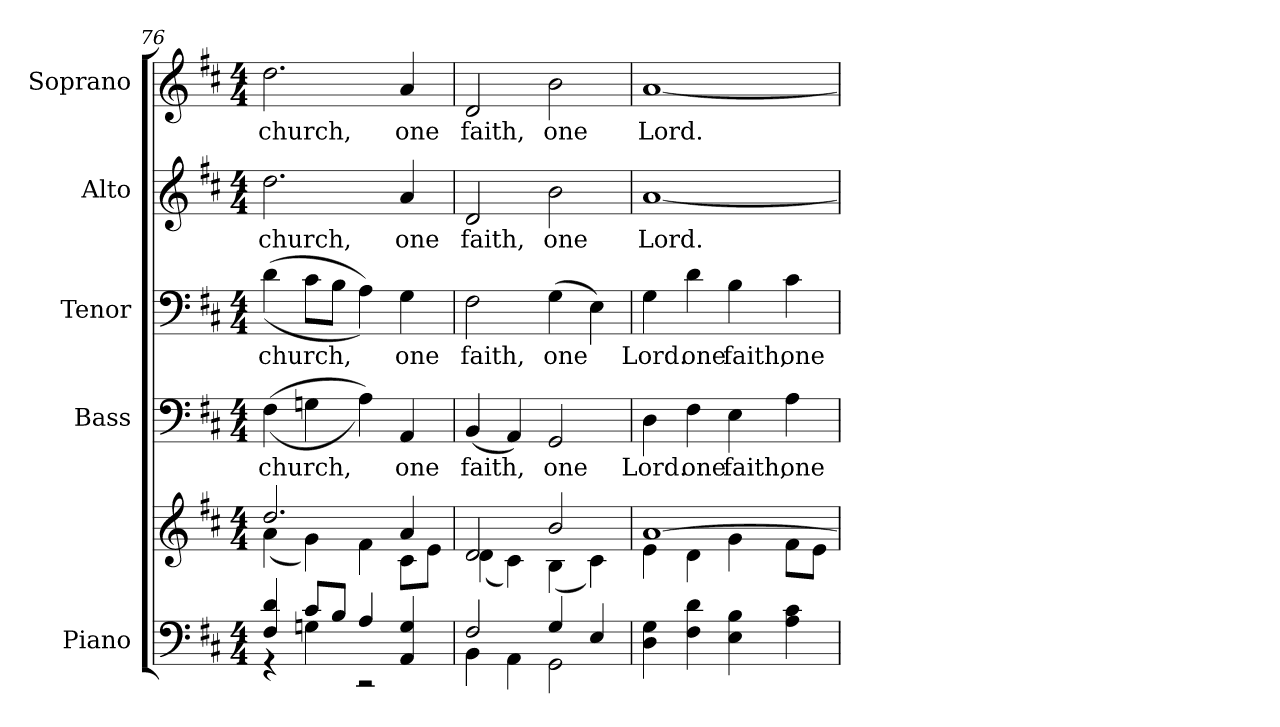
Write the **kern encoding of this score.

**kern	**kern	**kern	**text	**kern	**text	**kern	**text	**kern	**text
*part5	*part5	*part4	*part4	*part3	*part3	*part2	*part2	*part1	*part1
*staff6	*staff5	*staff4	*staff4	*staff3	*staff3	*staff2	*staff2	*staff1	*staff1
*I"Piano	*	*I"Bass	*	*I"Tenor	*	*I"Alto	*	*I"Soprano	*
*I'Pno.	*	*I'B.	*	*I'T.	*	*I'A.	*	*I'S.	*
!!LO:PB:g=z
*clefF4	*clefG2	*clefF4	*	*clefF4	*	*clefG2	*	*clefG2	*
*k[f#c#]	*k[f#c#]	*k[f#c#]	*	*k[f#c#]	*	*k[f#c#]	*	*k[f#c#]	*
*D:	*D:	*D:	*	*D:	*	*D:	*	*D:	*
*M4/4	*M4/4	*M4/4	*	*M4/4	*	*M4/4	*	*M4/4	*
=76	=76	=76	=76	=76	=76	=76	=76	=76	=76
*^	*^	*	*	*	*	*	*	*	*
!	!	!	!	!	!LO:LY:b:color=#000000	!	!	!	!	!	!
!	!	!	!	!	!	!	!LO:LY:b:color=#000000	!	!	!	!
!	!	!	!	!	!	!	!	!	!LO:LY:b:color=#000000	!	!
!	!	!	!	!	!	!	!	!	!	!	!LO:LY:b:color=#000000
4F#i/ 4di	4r	2.ddi/	(4ai\	((4F#i\	church,	((4di\	church,	2.ddi\	church,	2.ddi\	church,
8c#i/L	4Gni\	.	4gi\)	4Gni\	.	8c#i\L	.	.	.	.	.
8Bi/J	.	.	.	.	.	8Bi\J	.	.	.	.	.
4Ai/	2r	.	4f#i\	4Ai\))	.	4Ai\))	.	.	.	.	.
!	!	!	!	!	!LO:LY:b:color=#000000	!	!	!	!	!	!
!	!	!	!	!	!	!	!LO:LY:b:color=#000000	!	!	!	!
!	!	!	!	!	!	!	!	!	!LO:LY:b:color=#000000	!	!
!	!	!	!	!	!	!	!	!	!	!	!LO:LY:b:color=#000000
4AAi/ 4Gi	.	4ai/	8c#i\L	4AAi/	one	4Gi\	one	4ai/	one	4ai/	one
.	.	.	8ei\J	.	.	.	.	.	.	.	.
=77	=77	=77	=77	=77	=77	=77	=77	=77	=77	=77	=77
!	!	!	!	!	!LO:LY:b:color=#000000	!	!	!	!	!	!
!	!	!	!	!	!	!	!LO:LY:b:color=#000000	!	!	!	!
!	!	!	!	!	!	!	!	!	!LO:LY:b:color=#000000	!	!
!	!	!	!	!	!	!	!	!	!	!	!LO:LY:b:color=#000000
2F#i/	4BBi\	2di/	(4di\	(4BBi/	faith,	2F#i\	faith,	2di/	faith,	2di/	faith,
.	4AAi\	.	4c#i\)	4AAi/)	.	.	.	.	.	.	.
!	!	!	!	!	!LO:LY:b:color=#000000	!	!	!	!	!	!
!	!	!	!	!	!	!	!LO:LY:b:color=#000000	!	!	!	!
!	!	!	!	!	!	!	!	!	!LO:LY:b:color=#000000	!	!
!	!	!	!	!	!	!	!	!	!	!	!LO:LY:b:color=#000000
4Gi/	2GGi\	2bi/	(4Bi\	2GGi/	one	(4Gi\	one	2bi\	one	2bi\	one
4Ei/	.	.	4c#i\)	.	.	4Ei\)	.	.	.	.	.
*v	*v	*	*	*	*	*	*	*	*	*	*
!!LO:PB:g=z
=78	=78	=78	=78	=78	=78	=78	=78	=78	=78	=78
!	!	!	!	!LO:LY:b:color=#000000	!	!	!	!	!	!
!	!	!	!	!	!	!LO:LY:b:color=#000000	!	!	!	!
!	!	!	!	!	!	!	!	!LO:LY:b:color=#000000	!	!
!	!	!	!	!	!	!	!	!	!	!LO:LY:b:color=#000000
4Di\ 4Gi	[>1ai	4ei\	4Di\	Lord.	4Gi\	Lord.	[<1ai	Lord.	[<1ai	Lord.
!	!	!	!	!LO:LY:b:color=#000000	!	!	!	!	!	!
!	!	!	!	!	!	!LO:LY:b:color=#000000	!	!	!	!
4F#i\ 4di	.	4di\	4F#i\	one	4di\	one	.	.	.	.
!	!	!	!	!LO:LY:b:color=#000000	!	!	!	!	!	!
!	!	!	!	!	!	!LO:LY:b:color=#000000	!	!	!	!
4Ei\ 4Bi	.	4gi\	4Ei\	faith,	4Bi\	faith,	.	.	.	.
!	!	!	!	!LO:LY:b:color=#000000	!	!	!	!	!	!
!	!	!	!	!	!	!LO:LY:b:color=#000000	!	!	!	!
4Ai\ 4c#i	.	8f#i\L	4Ai\	one	4c#i\	one	.	.	.	.
.	.	8ei\J	.	.	.	.	.	.	.	.
*	*v	*v	*	*	*	*	*	*	*	*
=	=	=	=	=	=	=	=	=	=
*-	*-	*-	*-	*-	*-	*-	*-	*-	*-
